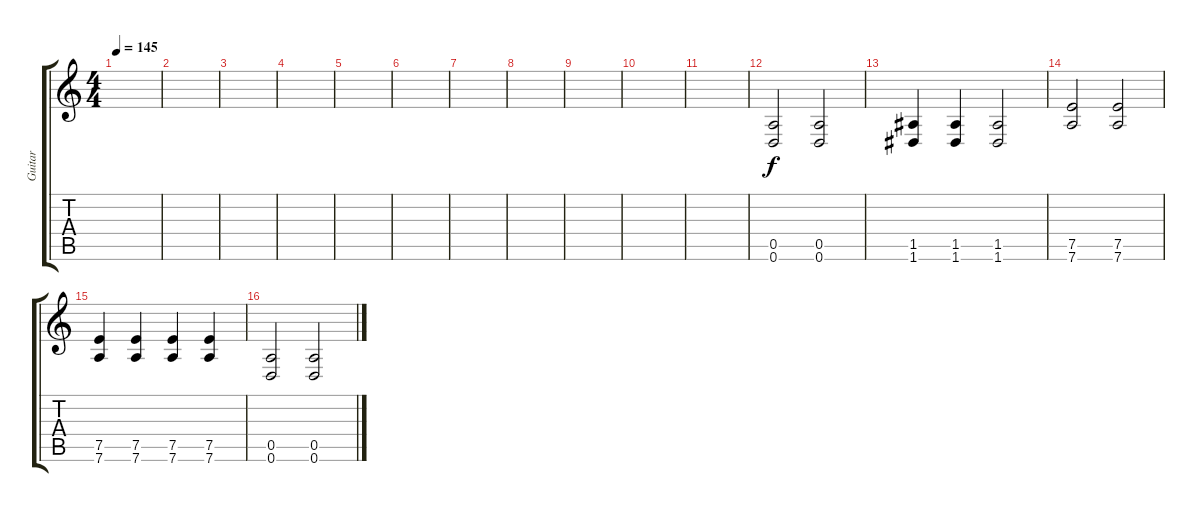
\track ("Guitar" "Guitar") {instrument overdrivenguitar}
\staff {score tabs}
\tuning (E4 B3 G3 D3 A2 D2) {hide}
\ts (4 4)
\tempo 145
\clef g2
\ks c
|
|
|
|
|
|
|
|
|
|
|
(0.5 0.6).2{volume 12 balance 8 instrument distortionguitar} (0.5 0.6).2 |
(1.5 1.6).4 (1.5 1.6).4 (1.5 1.6).2 |
(7.5 7.6).2 (7.5 7.6).2 |
(7.5 7.6).4 (7.5 7.6).4 (7.5 7.6).4 (7.5 7.6).4 |
(0.5 0.6).2{volume 12 balance 8 instrument distortionguitar} (0.5 0.6).2
